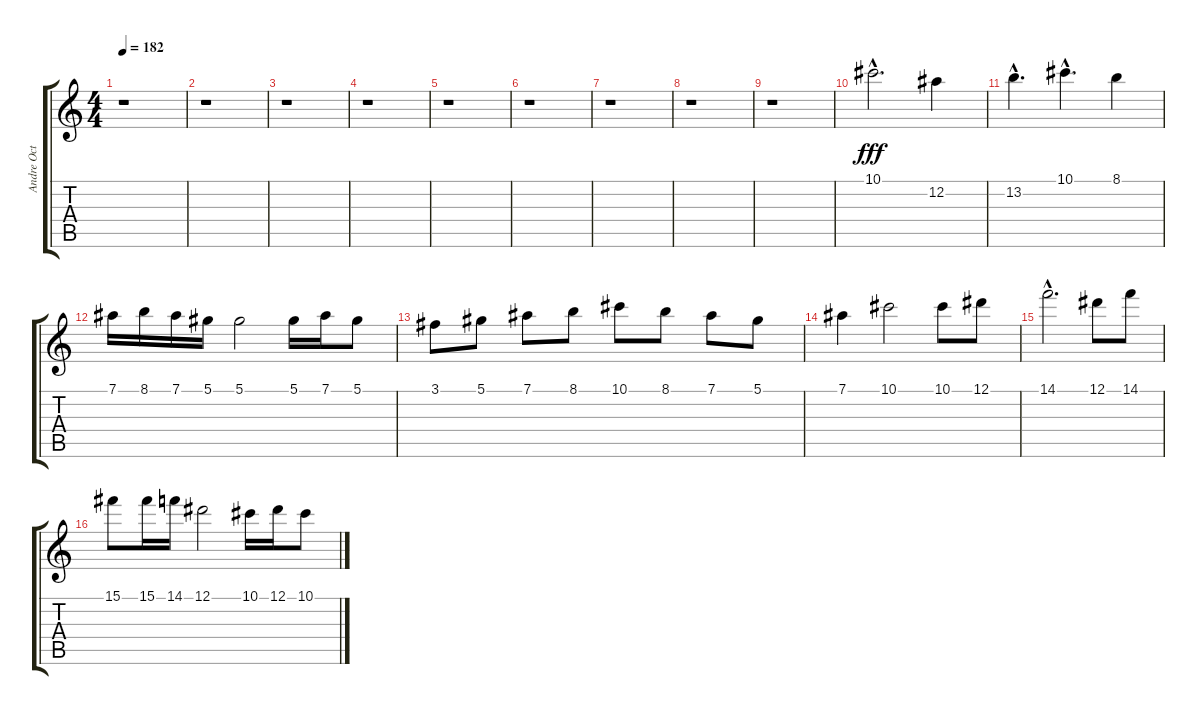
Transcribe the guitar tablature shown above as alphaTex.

\track ("Andre Oct" "Andre Oct") {instrument contrabass}
\staff {score tabs}
\tuning (Eb4 Bb3 Gb3 Db3 Ab2 Eb2) {hide}
\ts (4 4)
\tempo 182
\clef g2
\ks c
r.1{dy fff} |
r.1 |
r.1 |
r.1 |
r.1 |
r.1 |
r.1 |
r.1 |
r.1 |
10.1{hac}.2{d} 12.2.4 |
13.2{hac}.4{d} 10.1{hac}.4{d} 8.1.4 |
7.1.16 8.1.16 7.1.16 5.1.16 5.1.2 5.1.16 7.1.16 5.1.8 |
3.1.8 5.1.8 7.1.8 8.1.8 10.1.8 8.1.8 7.1.8 5.1.8 |
7.1.4 10.1.2 10.1.8 12.1.8 |
14.1{hac}.2{d} 12.1.8 14.1.8 |
15.1.8 15.1.16 14.1.16 12.1.2 10.1.16 12.1.16 10.1.8
